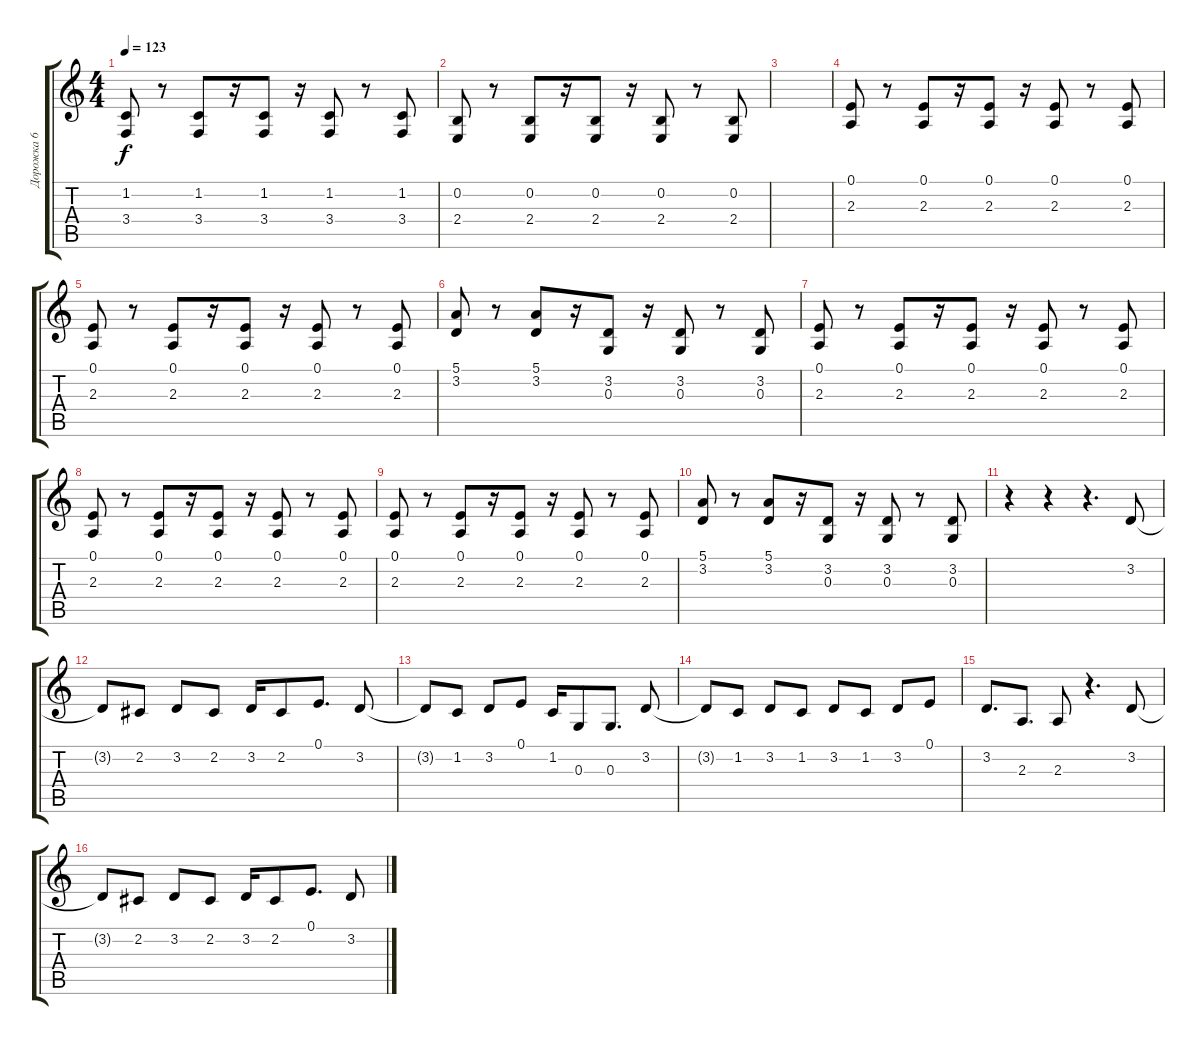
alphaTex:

\track ("Дорожка 6" "Дорожка 6") {instrument lead1square}
\staff {score tabs}
\tuning (E4 B3 G3 D3 A2 E2) {hide}
\ts (4 4)
\tempo 123
\clef g2
\ks c
(1.2 3.4).8{dy f} r.8 (1.2 3.4).8 r.16 (1.2 3.4).8 r.16 (1.2 3.4).8 r.8 (1.2 3.4).8 |
(0.2 2.4).8 r.8 (0.2 2.4).8 r.16 (0.2 2.4).8 r.16 (0.2 2.4).8 r.8 (0.2 2.4).8 |
|
(0.1 2.3).8 r.8 (0.1 2.3).8 r.16 (0.1 2.3).8 r.16 (0.1 2.3).8 r.8 (0.1 2.3).8 |
(0.1 2.3).8 r.8 (0.1 2.3).8 r.16 (0.1 2.3).8 r.16 (0.1 2.3).8 r.8 (0.1 2.3).8 |
(5.1 3.2).8 r.8 (5.1 3.2).8 r.16 (3.2 0.3).8 r.16 (3.2 0.3).8 r.8 (3.2 0.3).8 |
(0.1 2.3).8 r.8 (0.1 2.3).8 r.16 (0.1 2.3).8 r.16 (0.1 2.3).8 r.8 (0.1 2.3).8 |
(0.1 2.3).8 r.8 (0.1 2.3).8 r.16 (0.1 2.3).8 r.16 (0.1 2.3).8 r.8 (0.1 2.3).8 |
(0.1 2.3).8 r.8 (0.1 2.3).8 r.16 (0.1 2.3).8 r.16 (0.1 2.3).8 r.8 (0.1 2.3).8 |
(5.1 3.2).8 r.8 (5.1 3.2).8 r.16 (3.2 0.3).8 r.16 (3.2 0.3).8 r.8 (3.2 0.3).8 |
r.4 r.4 r.4{d} 3.2.8 |
3.2{t}.8 2.2.8 3.2.8 2.2.8 3.2.16 2.2.8 0.1.8{d} 3.2.8 |
3.2{t}.8 1.2.8 3.2.8 0.1.8 1.2.16 0.3.8 0.3.8{d} 3.2.8 |
3.2{t}.8 1.2.8 3.2.8 1.2.8 3.2.8 1.2.8 3.2.8 0.1.8 |
3.2.8{d} 2.3.8{d} 2.3.8 r.4{d} 3.2.8 |
3.2{t}.8 2.2.8 3.2.8 2.2.8 3.2.16 2.2.8 0.1.8{d} 3.2.8
